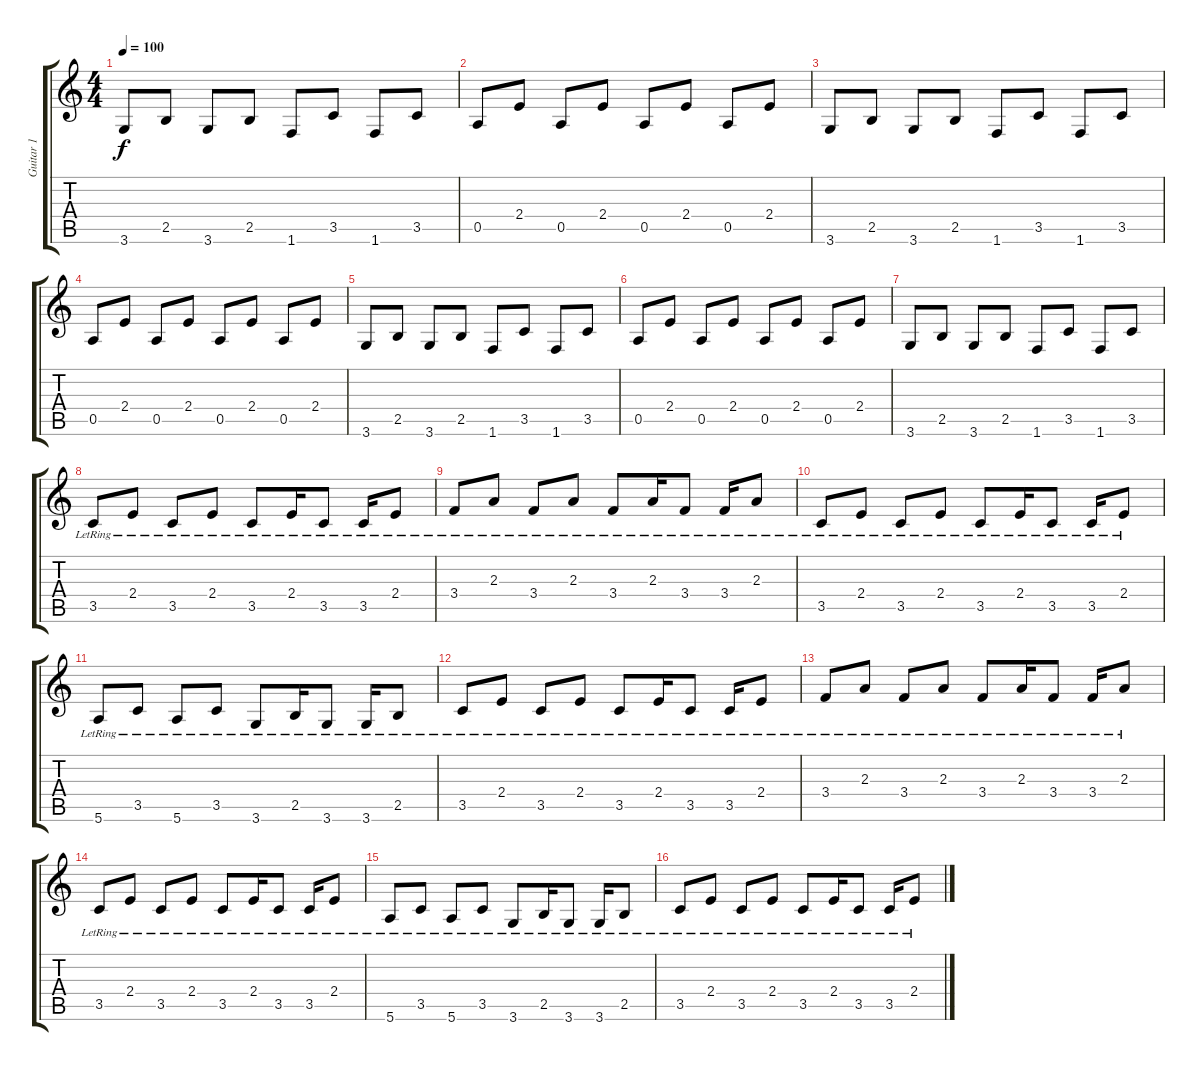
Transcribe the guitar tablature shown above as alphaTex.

\track ("Guitar 1" "Guitar 1") {instrument distortionguitar}
\staff {score tabs}
\tuning (E4 B3 G3 D3 A2 E2) {hide}
\ts (4 4)
\tempo 100
\clef g2
\ks c
3.6.8{dy f} 2.5.8 3.6.8 2.5.8 1.6.8 3.5.8 1.6.8 3.5.8 |
0.5.8 2.4.8 0.5.8 2.4.8 0.5.8 2.4.8 0.5.8 2.4.8 |
3.6.8 2.5.8 3.6.8 2.5.8 1.6.8 3.5.8 1.6.8 3.5.8 |
0.5.8 2.4.8 0.5.8 2.4.8 0.5.8 2.4.8 0.5.8 2.4.8 |
3.6.8 2.5.8 3.6.8 2.5.8 1.6.8 3.5.8 1.6.8 3.5.8 |
0.5.8 2.4.8 0.5.8 2.4.8 0.5.8 2.4.8 0.5.8 2.4.8 |
3.6.8 2.5.8 3.6.8 2.5.8 1.6.8 3.5.8 1.6.8 3.5.8 |
3.5{lr}.8 2.4{lr}.8 3.5{lr}.8 2.4{lr}.8 3.5{lr}.8 2.4{lr}.16 3.5{lr}.8 3.5{lr}.16 2.4{lr}.8 |
3.4{lr}.8 2.3{lr}.8 3.4{lr}.8 2.3{lr}.8 3.4{lr}.8 2.3{lr}.16 3.4{lr}.8 3.4{lr}.16 2.3{lr}.8 |
3.5{lr}.8 2.4{lr}.8 3.5{lr}.8 2.4{lr}.8 3.5{lr}.8 2.4{lr}.16 3.5{lr}.8 3.5{lr}.16 2.4{lr}.8 |
5.6{lr}.8 3.5{lr}.8 5.6{lr}.8 3.5{lr}.8 3.6{lr}.8 2.5{lr}.16 3.6{lr}.8 3.6{lr}.16 2.5{lr}.8 |
3.5{lr}.8 2.4{lr}.8 3.5{lr}.8 2.4{lr}.8 3.5{lr}.8 2.4{lr}.16 3.5{lr}.8 3.5{lr}.16 2.4{lr}.8 |
3.4{lr}.8 2.3{lr}.8 3.4{lr}.8 2.3{lr}.8 3.4{lr}.8 2.3{lr}.16 3.4{lr}.8 3.4{lr}.16 2.3{lr}.8 |
3.5{lr}.8 2.4{lr}.8 3.5{lr}.8 2.4{lr}.8 3.5{lr}.8 2.4{lr}.16 3.5{lr}.8 3.5{lr}.16 2.4{lr}.8 |
5.6{lr}.8 3.5{lr}.8 5.6{lr}.8 3.5{lr}.8 3.6{lr}.8 2.5{lr}.16 3.6{lr}.8 3.6{lr}.16 2.5{lr}.8 |
3.5{lr}.8 2.4{lr}.8 3.5{lr}.8 2.4{lr}.8 3.5{lr}.8 2.4{lr}.16 3.5{lr}.8 3.5{lr}.16 2.4{lr}.8
